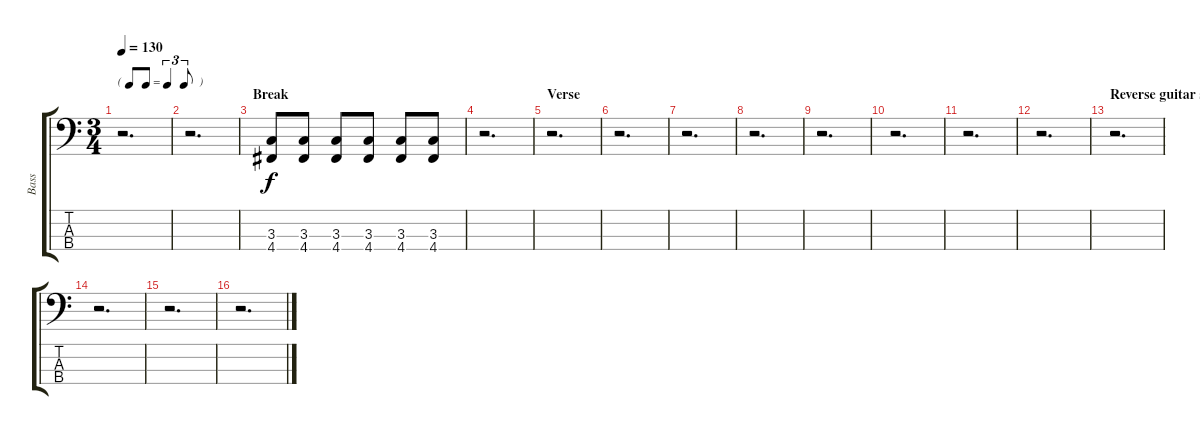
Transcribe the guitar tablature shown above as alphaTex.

\track ("Bass" "Bass") {instrument electricbassfinger}
\staff {score tabs}
\tuning (G2 D2 A1 D1) {hide}
\ts (3 4)
\tf triplet8th
\tempo 130
\clef f4
\ks c
r.2{d dy f} |
r.2{d} |
\section ("" "Break")
(3.3 4.4).8 (3.3 4.4).8 (3.3 4.4).8 (3.3 4.4).8 (3.3 4.4).8 (3.3 4.4).8 |
r.2{d} |
\section ("" "Verse")
r.2{d} |
r.2{d} |
r.2{d} |
r.2{d} |
r.2{d} |
r.2{d} |
r.2{d} |
r.2{d} |
\section ("" "Reverse guitar solo")
r.2{d} |
r.2{d} |
r.2{d} |
r.2{d}
